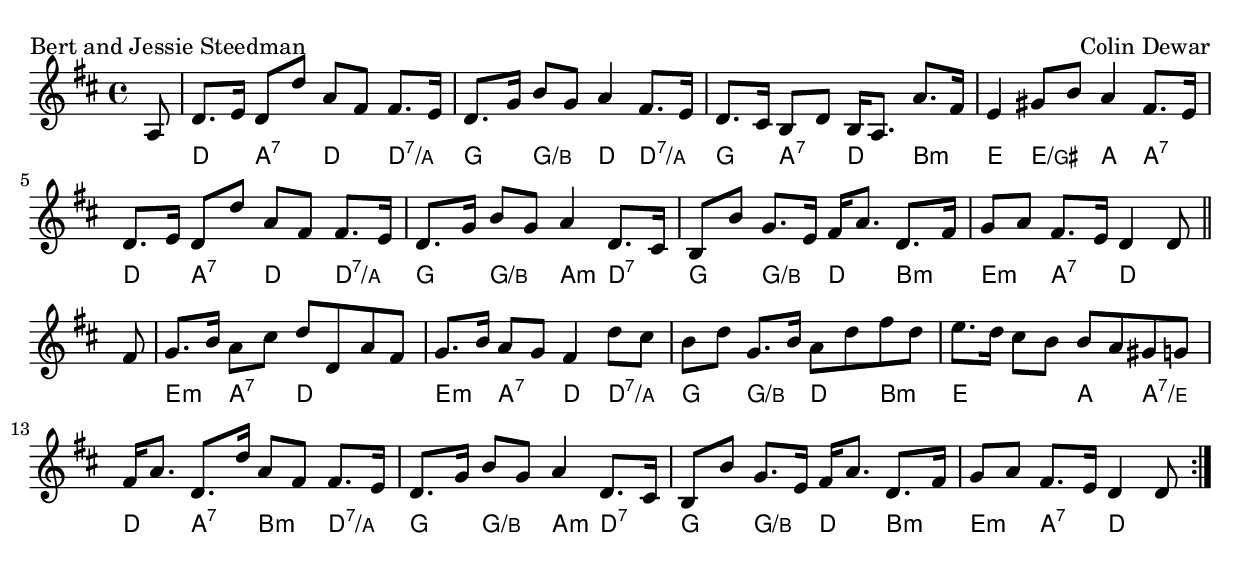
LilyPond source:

\version "2.22.0"

#(define (lower-extension pitch chbass)
    "Return re-sized markup for pitch note name."
    #{
        \markup \fontsize #-2
        #(note-name->markup pitch chbass)
    #}
)

\include "english.ly"


\paper {
   top-margin = 5\mm
   bottom-margin = 5\mm
   left-margin = 5\mm
   right-margin = 5\mm
   ragged-bottom = ##f
%   page-limit-inter-system-space=##t
%   page-limit-inter-system-space-factor=1
%   after-title-space = 10\mm
   score-markup-spacing = #'((basic-distance . 10))
   markup-system-spacing = #'((basic-distance . 5))
   system-system-spacing= #'((basic-distance . 12))
%   markup-markup-spacing = #'((basic-distance . 0))
}

\layout {
  indent = 0 \mm
  \context { 
        \ChordNames
        chordNoteNamer = #lower-extension
        \override ChordName.font-size = #0.5
  }
}

% Bert and Jessie Steedman
\score {
    \relative c'' {
        <<
        {
            \clef treble
            \key d \major
            \time 4/4
            \partial 8 a,8 |
            d8. e16 d8 d' a fs fs8. e16 | d8. g16 b8 g a4 fs8. e16 |
            d8. cs16 b8 d b16 a8. a' fs16 | e4 gs8 b a4 fs8. e16 |
            d8. e16 d8 d' a fs fs8. e16 | d 8. g16 b8 g a4 d,8. cs16 | 
            b8 b' g8. e16 fs a8. d, fs16 | g8 a fs8. e16 d4 d8 \bar"||" \break
            fs8 | g8. b16 a8 cs d d, a' fs | g8. b16 a8 g fs4 d'8 cs |
            b d g,8. b16 a8 d fs d | e8. d16 cs8 b b a gs g |
            fs16 a8. d, d'16 a8 fs fs8. e16 | d8. g16 b8 g a4 d,8. cs16 |
            b8 b' g8. e16 fs a8. d, fs16 | g8 a fs8. e16 d4 d8 \bar":|."
        }
        \chords {
            \partial 8 s8 |
            d4 a:7 d d:7/a | g g/b d d:7/a | g a:7 d b:m | e e/gs a a:7 |
            d a:7 d d:7/a | g g/b a:m d:7 | g g/b d b:m | e:m a:7 d2 |
            e4:m a:7 d2 | e4:m a:7 d d:7/a | g g/b d b:m | e2 a4 a:7/e |
            d a:7 b:m d:7/a | g g/b a:m d:7 | g g/b d b:m | e:m a:7 d4. |
        }
        >>
    }
    \header {
        piece = "Bert and Jessie Steedman"
        opus = "Colin Dewar"
    }
}